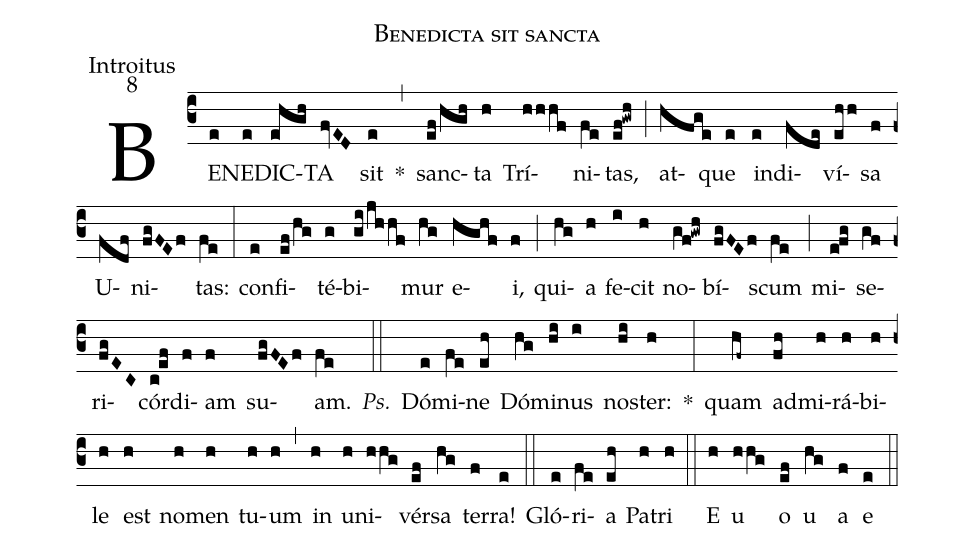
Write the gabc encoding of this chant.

name:Benedicta sit sancta;
office-part:Introitus;
mode:8;
%%
(c3) BE(e)NE(e)DIC(ehgh)TA(fvED) sit(e) *(,) sanc(ef/hgh)ta(h) Trí(hhhf)ni(fe)tas,(ef!gwh) (;) at(hfge)que(e) in(e)di(fde)ví(ehh)sa(f) U(fdf)ni(fgFEf)tas:(fe) (:) con(e)fi(ef/hg)té(g)bi(gi/jhhf)mur(hg) e(hghf)i,(f) (;) qui(hg)a(h) fe(i)cit(h) no(gf!gwh)bí(fgFEf)scum(fe) (;) mi(e!fg)se(gf)ri(fgEC)cór(c!ef)di(f)am(f) su(fgFEf)am.(fe) <i>Ps.</i>(::) Dó(e)mi(fe)ne(eh) Dó(hg)mi(hi)nus(i) nos(hi)ter:(h) *(:) quam(hf~) ad(fh)mi(h)rá(h)bi(h)le(h) est(h) no(h)men(h) tu(h)um(h) (,) in(h) u(h)ni(hhg)vér(ef)sa(hg) ter(f)ra!(e) (::) Gló(e)ri(fe)a(eh) Pa(h)tri(h) (::) E(h) u(hhg) o(ef) u(hg) a(f) e(e) (::)
